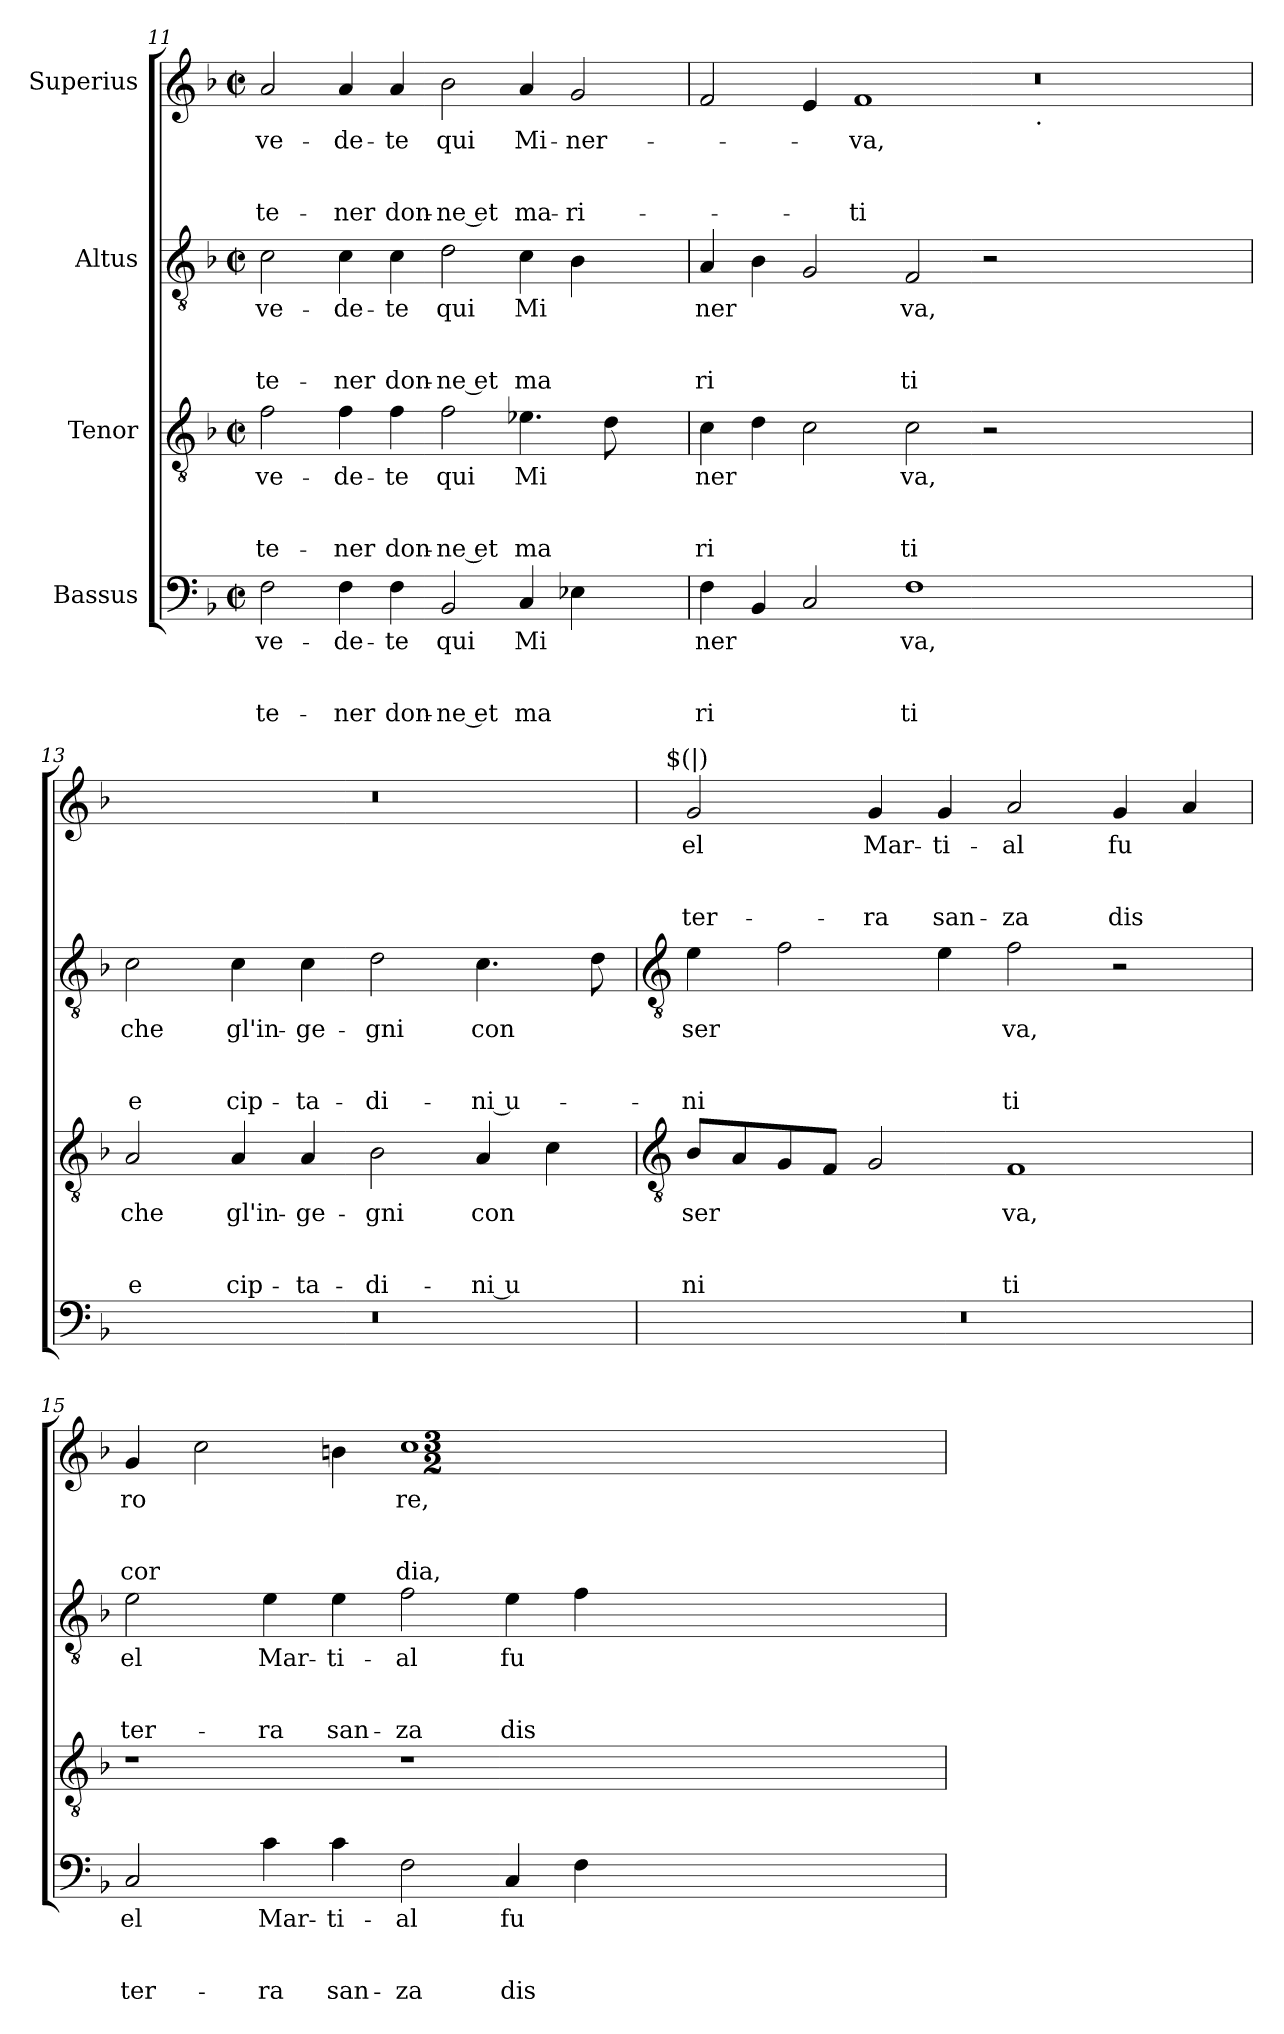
**kern	**text	**text	**text	**text	**kern	**text	**text	**text	**text	**kern	**text	**text	**text	**text	**kern	**text	**text	**text	**text
*part4	*part4	*part4	*part4	*part4	*part3	*part3	*part3	*part3	*part3	*part2	*part2	*part2	*part2	*part2	*part1	*part1	*part1	*part1	*part1
*staff4	*staff4	*staff4	*staff4	*staff4	*staff3	*staff3	*staff3	*staff3	*staff3	*staff2	*staff2	*staff2	*staff2	*staff2	*staff1	*staff1	*staff1	*staff1	*staff1
*I"Bassus	*	*	*	*	*I"Tenor	*	*	*	*	*I"Altus	*	*	*	*	*I"Superius	*	*	*	*
*clefF4	*	*	*	*	*clefGv2	*	*	*	*	*clefGv2	*	*	*	*	*clefG2	*	*	*	*
*k[b-]	*	*	*	*	*k[b-]	*	*	*	*	*k[b-]	*	*	*	*	*k[b-]	*	*	*	*
*F:	*	*	*	*	*F:	*	*	*	*	*F:	*	*	*	*	*F:	*	*	*	*
*M4/2	*	*	*	*	*M4/2	*	*	*	*	*M4/2	*	*	*	*	*M4/2	*	*	*	*
*met(c|)	*	*	*	*	*met(c|)	*	*	*	*	*met(c|)	*	*	*	*	*met(c|)	*	*	*	*
=11	=11	=11	=11	=11	=11	=11	=11	=11	=11	=11	=11	=11	=11	=11	=11	=11	=11	=11	=11
!	!LO:LY:b	!	!	!LO:LY:b	!	!LO:LY:b	!	!	!LO:LY:b	!	!LO:LY:b	!	!	!LO:LY:b	!	!LO:LY:b	!	!	!LO:LY:b
2F	ve-	.	.	-te-	2f	ve-	.	.	-te-	2c	ve-	.	.	-te-	2a	ve-	.	.	-te-
!	!LO:LY:b	!	!	!LO:LY:b	!	!LO:LY:b	!	!	!LO:LY:b	!	!LO:LY:b	!	!	!LO:LY:b	!	!LO:LY:b	!	!	!LO:LY:b
4F	-de-	.	.	-ner	4f	-de-	.	.	-ner	4c	-de-	.	.	-ner	4a	-de-	.	.	-ner
!	!LO:LY:b	!	!	!LO:LY:b	!	!LO:LY:b	!	!	!LO:LY:b	!	!LO:LY:b	!	!	!LO:LY:b	!	!LO:LY:b	!	!	!LO:LY:b
4F	te	.	.	don-	4f	te	.	.	don-	4c	te	.	.	don-	4a	te	.	.	don-
!	!LO:LY:b	!	!	!LO:LY:b	!	!LO:LY:b	!	!	!LO:LY:b	!	!LO:LY:b	!	!	!LO:LY:b	!	!LO:LY:b	!	!	!LO:LY:b
2BB-	-qui	.	.	ne et	2f	-qui	.	.	ne et	2d	-qui	.	.	ne et	2b-	-qui	.	.	ne et
!	!LO:LY:b	!	!	!LO:LY:b	!	!LO:LY:b	!	!	!LO:LY:b	!	!LO:LY:b	!	!	!LO:LY:b	!	!LO:LY:b	!	!	!LO:LY:b
4C	Mi	.	.	ma	4.e-X	Mi	.	.	ma	4c	Mi	.	.	ma	4a	Mi-	.	.	-ma-
!	!LO:LY:b	!	!	!LO:LY:b	!	!	!	!	!	!	!LO:LY:b	!	!	!LO:LY:b	!	!LO:LY:b	!	!	!LO:LY:b
4E-X	-	.	.	-	.	.	.	.	.	4B-	-	.	.	-	2g	-ner-	.	.	-ri-
!	!	!	!	!	!	!LO:LY:b	!	!	!LO:LY:b	!	!	!	!	!	!	!	!	!	!
.	.	.	.	.	8d	-	.	.	-	.	.	.	.	.	.	.	.	.	.
4ryy	.	.	.	.	4ryy	.	.	.	.	4ryy	.	.	.	.	.	.	.	.	.
=12	=12	=12	=12	=12	=12	=12	=12	=12	=12	=12	=12	=12	=12	=12	=12	=12	=12	=12	=12
!	!LO:LY:b	!	!	!LO:LY:b	!	!LO:LY:b	!	!	!LO:LY:b	!	!LO:LY:b	!	!	!LO:LY:b	!	!	!	!	!
4F	ner	.	.	ri	4c	ner	.	.	ri	4A	ner	.	.	ri	2f	.	.	.	.
4BB-	.	.	.	.	4d	.	.	.	.	4B-	.	.	.	.	.	.	.	.	.
2C	.	.	.	.	2c	.	.	.	.	2G	.	.	.	.	4e	.	.	.	.
!	!	!	!	!	!	!	!	!	!	!	!	!	!	!	!	!LO:LY:b	!	!	!LO:LY:b
.	.	.	.	.	.	.	.	.	.	.	.	.	.	.	1f	-va,	.	.	ti
!	!LO:LY:b	!	!	!LO:LY:b	!	!LO:LY:b	!	!	!LO:LY:b	!	!LO:LY:b	!	!	!LO:LY:b	!	!	!	!	!
1F	va,	.	.	ti	2c	va,	.	.	ti	2F	va,	.	.	ti	.	.	.	.	.
.	.	.	.	.	2r	.	.	.	.	2r	.	.	.	.	.	.	.	.	.
!	!	!	!	!	!	!	!	!	!	!	!	!	!	!	!LO:TX:b:t=.	!	!	!	!
.	.	.	.	.	.	.	.	.	.	.	.	.	.	.	0r	.	.	.	.
1..ryy	.	.	.	.	1..ryy	.	.	.	.	1..ryy	.	.	.	.	.	.	.	.	.
!!LO:LB:g=z
=13	=13	=13	=13	=13	=13	=13	=13	=13	=13	=13	=13	=13	=13	=13	=13	=13	=13	=13	=13
!	!	!	!	!	!	!LO:LY:b	!	!	!LO:LY:b	!	!LO:LY:b	!	!	!LO:LY:b	!	!	!	!	!
0r	.	.	.	.	2A	che	.	.	e	2c	che	.	.	e	0r	.	.	.	.
!	!	!	!	!	!	!LO:LY:b	!	!	!LO:LY:b	!	!LO:LY:b	!	!	!LO:LY:b	!	!	!	!	!
.	.	.	.	.	4A	gl'in-	.	.	-cip-	4c	gl'in-	.	.	-cip-	.	.	.	.	.
!	!	!	!	!	!	!LO:LY:b	!	!	!LO:LY:b	!	!LO:LY:b	!	!	!LO:LY:b	!	!	!	!	!
.	.	.	.	.	4A	-ge-	.	.	-ta-	4c	-ge-	.	.	-ta-	.	.	.	.	.
!	!	!	!	!	!	!LO:LY:b	!	!	!LO:LY:b	!	!LO:LY:b	!	!	!LO:LY:b	!	!	!	!	!
.	.	.	.	.	2B-	-gni	.	.	di-	2d	-gni	.	.	di-	.	.	.	.	.
!	!	!	!	!	!	!LO:LY:b	!	!	!LO:LY:b	!	!LO:LY:b	!	!	!LO:LY:b	!	!	!	!	!
.	.	.	.	.	4A	-con	.	.	ni u	4.c	-con	.	.	ni u-	.	.	.	.	.
.	.	.	.	.	4c	.	.	.	.	.	.	.	.	.	.	.	.	.	.
!	!	!	!	!	!	!	!	!	!	!	!LO:LY:b	!	!	!	!	!	!	!	!
.	.	.	.	.	.	.	.	.	.	8d	--	.	.	.	.	.	.	.	.
!!LO:LB:g=z
=14	=14	=14	=14	=14	=14	=14	=14	=14	=14	=14	=14	=14	=14	=14	=14	=14	=14	=14	=14
*	*	*	*	*	*clefGv2	*	*	*	*	*clefGv2	*	*	*	*	*	*	*	*	*
!	!	!	!	!	!	!	!	!	!	!	!	!	!	!	!LO:TX:a:cj:t=$(|)	!	!	!	!
!	!	!	!	!	!	!LO:LY:b	!	!	!LO:LY:b	!	!LO:LY:b	!	!	!LO:LY:b	!	!LO:LY:b	!	!	!LO:LY:b
0r	.	.	.	.	8B-L	ser	.	.	ni	4e	ser-	.	.	-ni-	2g	el	.	.	ter-
.	.	.	.	.	8A	.	.	.	.	.	.	.	.	.	.	.	.	.	.
.	.	.	.	.	8G	.	.	.	.	2f	.	.	.	.	.	.	.	.	.
.	.	.	.	.	8FJ	.	.	.	.	.	.	.	.	.	.	.	.	.	.
!	!	!	!	!	!	!LO:LY:b	!	!	!LO:LY:b	!	!	!	!	!	!	!LO:LY:b	!	!	!LO:LY:b
.	.	.	.	.	2G	-	.	.	-	.	.	.	.	.	4g	-Mar-	.	.	-ra
!	!	!	!	!	!	!	!	!	!	!	!LO:LY:b	!	!	!LO:LY:b	!	!LO:LY:b	!	!	!LO:LY:b
.	.	.	.	.	.	.	.	.	.	4e	--	.	.	-	4g	ti-	.	.	-san-
!	!	!	!	!	!	!LO:LY:b	!	!	!LO:LY:b	!	!LO:LY:b	!	!	!LO:LY:b	!	!LO:LY:b	!	!	!LO:LY:b
.	.	.	.	.	1F	va,	.	.	ti	2f	va,	.	.	ti	2a	-al	.	.	za
!	!	!	!	!	!	!	!	!	!	!	!	!	!	!	!	!LO:LY:b	!	!	!LO:LY:b
.	.	.	.	.	.	.	.	.	.	2r	.	.	.	.	4g	fu	.	.	dis
!	!	!	!	!	!	!	!	!	!	!	!	!	!	!	!	!LO:LY:b	!	!	!LO:LY:b
.	.	.	.	.	.	.	.	.	.	.	.	.	.	.	4a	-	.	.	-
=15	=15	=15	=15	=15	=15	=15	=15	=15	=15	=15	=15	=15	=15	=15	=15	=15	=15	=15	=15
!	!LO:LY:b	!	!	!LO:LY:b	!	!	!	!	!	!	!LO:LY:b	!	!	!LO:LY:b	!	!LO:LY:b	!	!	!LO:LY:b
2C	el	.	.	ter-	1r	.	.	.	.	2e	el	.	.	ter-	4g	ro	.	.	cor
!	!	!	!	!	!	!	!	!	!	!	!	!	!	!	!	!LO:LY:b	!	!	!LO:LY:b
.	.	.	.	.	.	.	.	.	.	.	.	.	.	.	2cc	-	.	.	-
!	!LO:LY:b	!	!	!LO:LY:b	!	!	!	!	!	!	!LO:LY:b	!	!	!LO:LY:b	!	!	!	!	!
4c	-Mar-	.	.	-ra	.	.	.	.	.	4e	-Mar-	.	.	-ra	.	.	.	.	.
!	!LO:LY:b	!	!	!LO:LY:b	!	!	!	!	!	!	!LO:LY:b	!	!	!LO:LY:b	!	!	!	!	!
4c	ti-	.	.	-san-	.	.	.	.	.	4e	ti-	.	.	-san-	4bn	.	.	.	.
!	!LO:LY:b	!	!	!LO:LY:b	!	!	!	!	!	!	!LO:LY:b	!	!	!LO:LY:b	!	!LO:LY:b	!	!	!LO:LY:b
2F	-al	.	.	za	1r	.	.	.	.	2f	-al	.	.	za	1cc	re,	.	.	dia,
!	!LO:LY:b	!	!	!LO:LY:b	!	!	!	!	!	!	!LO:LY:b	!	!	!LO:LY:b	!	!	!	!	!
4C	fu	.	.	dis	.	.	.	.	.	4e	fu	.	.	dis	.	.	.	.	.
!	!LO:LY:b	!	!	!LO:LY:b	!	!	!	!	!	!	!LO:LY:b	!	!	!LO:LY:b	!	!	!	!	!
4F	-	.	.	-	.	.	.	.	.	4f	-	.	.	-	.	.	.	.	.
*	*	*	*	*	*	*	*	*	*	*	*	*	*	*	*M3/2	*	*	*	*
=	=	=	=	=	=	=	=	=	=	=	=	=	=	=	=	=	=	=	=
*-	*-	*-	*-	*-	*-	*-	*-	*-	*-	*-	*-	*-	*-	*-	*-	*-	*-	*-	*-
